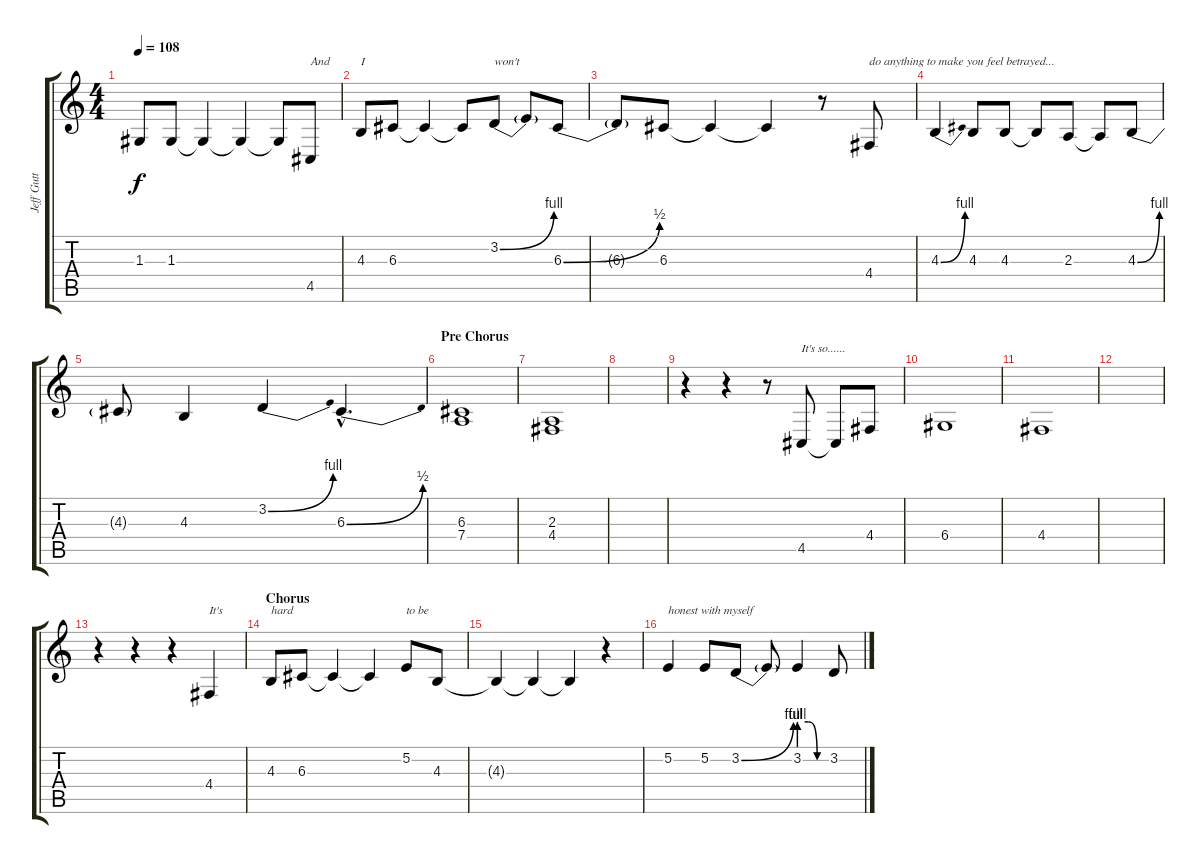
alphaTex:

\track ("Jeff Gutt (Vocals)" "Jeff Gutt ") {instrument harmonica}
\staff {score tabs}
\tuning (E4 B3 G3 D3 A2 E2) {hide}
\ts (4 4)
\tempo 108
\clef g2
\ks c
1.3{t}.8{dy f} 1.3.8 1.3{t}.4 1.3{t}.4 1.3{t}.8 4.5.8{txt "And"} |
4.3.8{txt "I"} 6.3.8 6.3{t}.4 6.3{t}.8 3.2{be (bend 0 0 60 4)}.8{txt "won't"} 3.2{t}.8 6.3{be (bend 0 0 60 2)}.8 |
6.3{t}.8 6.3.8 6.3{t}.4 6.3{t}.4 r.8 4.4.8{txt "do anything to make you feel betrayed..."} |
4.3{be (bend 0 0 60 4)}.4 4.3.8 4.3.8 4.3{t}.8 2.3.8 2.3{t}.8 4.3{be (bend 0 0 60 4)}.8 |
4.3{t}.8 4.3.4 3.2{be (bend 0 0 60 4)}.4 6.3{be (bend 0 0 60 2) hac}.4{d} |
\section ("" "Pre Chorus")
(6.3 7.4).1 |
(2.3 4.4).1 |
|
r.4 r.4 r.8 4.5.8{txt "It's so......"} 4.5{t}.8 4.4.8 |
6.4.1 |
4.4.1 |
|
r.4 r.4 r.4 4.4.4{txt "It's"} |
\section ("" "Chorus")
4.3.8{txt "hard"} 6.3.8 6.3{t}.4 6.3{t}.4 5.2.8{txt "to be"} 4.3.8 |
4.3{t}.4 4.3{t}.4 4.3{t}.4 r.4 |
5.2.4{txt "honest with myself"} 5.2.8 3.2{be (bend 0 0 60 4)}.8 3.2{t}.8 3.2{be (custom 0 4 20 4 40 0 60 0)}.4 3.2.8
